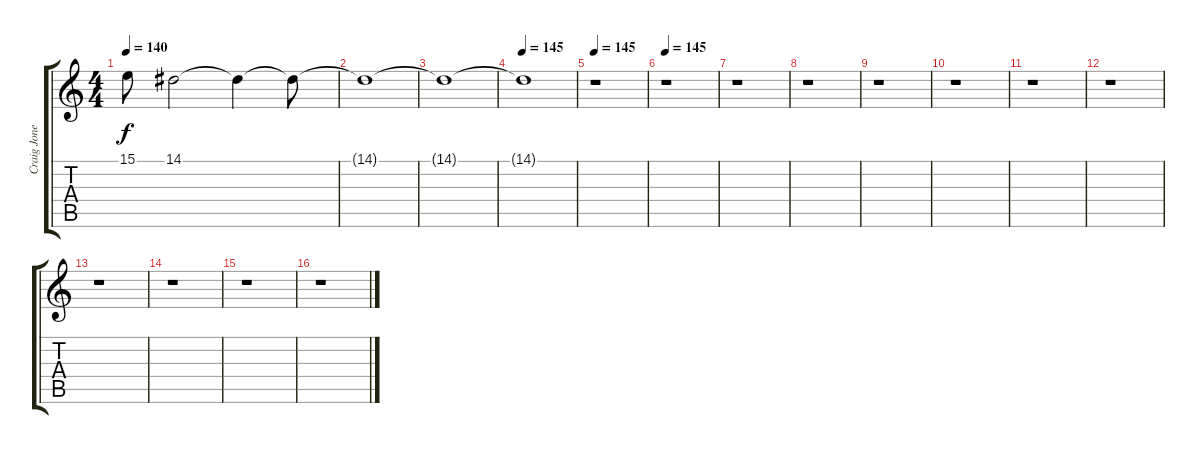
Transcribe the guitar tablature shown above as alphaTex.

\track ("Craig Jones" "Craig Jone") {instrument sitar}
\staff {score tabs}
\tuning (Db4 Ab3 E3 B2 Gb2 B1) {hide}
\ts (4 4)
\tempo 140
\clef g2
\ks c
15.1{t}.8{dy f} 14.1.2 14.1{t}.4 14.1{t}.8 |
14.1{t}.1 |
14.1{t}.1 |
\tempo 145
14.1{t}.1 |
\tempo 145
r.1 |
\tempo 145
r.1 |
r.1 |
r.1 |
r.1 |
r.1 |
r.1 |
r.1 |
r.1 |
r.1 |
r.1 |
r.1
